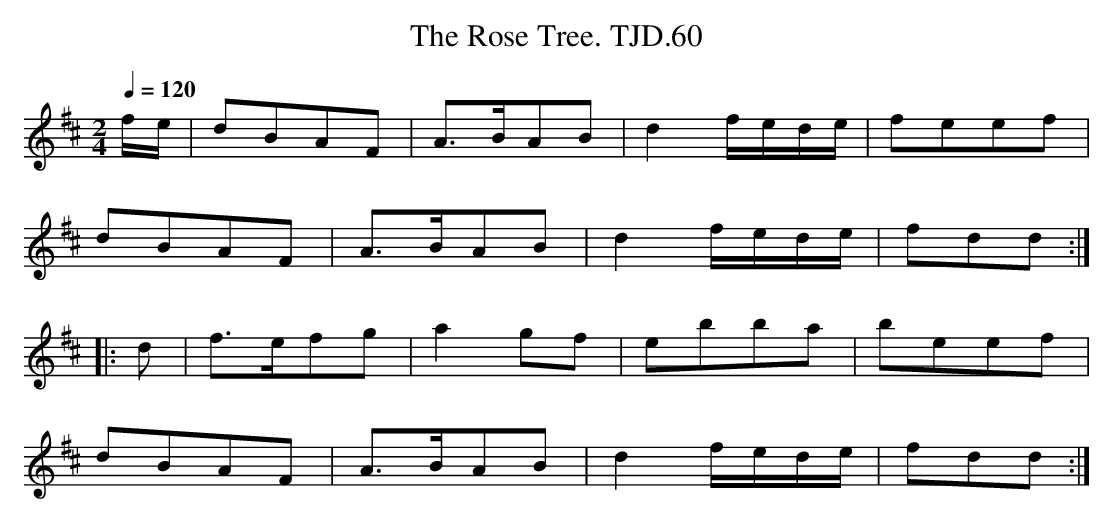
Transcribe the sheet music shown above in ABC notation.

X:1
T:Rose Tree. TJD.60, The
M:2/4
L:1/8
Q:1/4=120
K:D
f/e/|dBAF|A>BAB|d2f/e/d/e/|feef|
dBAF|A>BAB|d2f/e/d/e/|fdd:|
|:d|f>efg|a2gf|ebba|beef|
dBAF|A>BAB|d2f/e/d/e/|fdd:|
